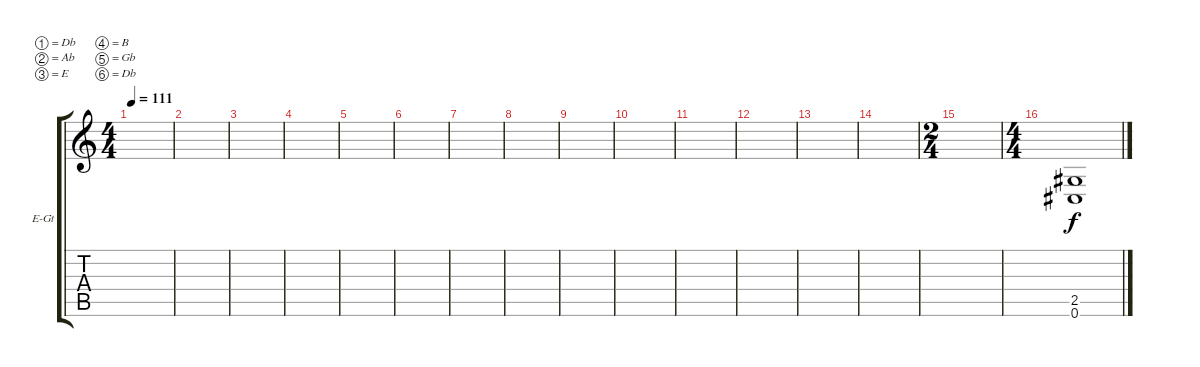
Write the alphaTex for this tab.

\defaultSystemsLayout 4
\bracketExtendMode groupsimilarinstruments
\firstSystemTrackNameOrientation horizontal
\otherSystemsTrackNameOrientation horizontal
\track ("Electric Guitar" "E-Gt") {instrument distortionguitar}
\staff {score tabs}
\tuning (Db4 Ab3 E3 B2 Gb2 Db2)
\ts (4 4)
\tempo 111
\clef g2
\scale
0.333333
\ks c
|
\scale
0.333333 |
\scale
0.333333 |
\scale
0.333333 |
\scale
0.333333 |
\scale
0.333333 |
\scale
0.333333 |
\scale
0.333333 |
\scale
0.333333 |
\scale
0.333333 |
\scale
0.333333 |
\scale
0.333333 |
\scale
0.333333 |
\scale
0.333333 |
\ts (2 4)
\scale
0.395904 |
\ts (4 4)
\scale
0.395904 (0.6 2.5).1{dy f}
